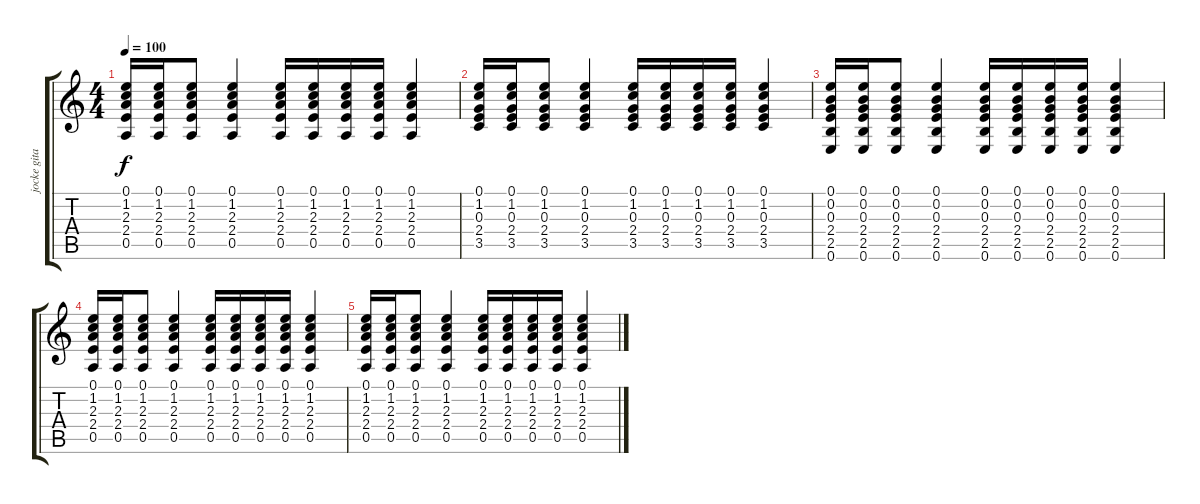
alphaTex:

\track ("jocke gitarr" "jocke gita") {instrument electricguitarjazz}
\staff {score tabs}
\tuning (E4 B3 G3 D3 A2 E2) {hide}
\ts (4 4)
\tempo 100
\clef g2
\ks c
(0.1 1.2 2.3 2.4 0.5).16{dy f} (0.1 1.2 2.3 2.4 0.5).16 (0.1 1.2 2.3 2.4 0.5).8 (0.1 1.2 2.3 2.4 0.5).4 (0.1 1.2 2.3 2.4 0.5).16 (0.1 1.2 2.3 2.4 0.5).16 (0.1 1.2 2.3 2.4 0.5).16 (0.1 1.2 2.3 2.4 0.5).16 (0.1 1.2 2.3 2.4 0.5).4 |
(0.1 1.2 0.3 2.4 3.5).16 (0.1 1.2 0.3 2.4 3.5).16 (0.1 1.2 0.3 2.4 3.5).8 (0.1 1.2 0.3 2.4 3.5).4 (0.1 1.2 0.3 2.4 3.5).16 (0.1 1.2 0.3 2.4 3.5).16 (0.1 1.2 0.3 2.4 3.5).16 (0.1 1.2 0.3 2.4 3.5).16 (0.1 1.2 0.3 2.4 3.5).4 |
(0.1 0.2 0.3 2.4 2.5 0.6).16 (0.1 0.2 0.3 2.4 2.5 0.6).16 (0.1 0.2 0.3 2.4 2.5 0.6).8 (0.1 0.2 0.3 2.4 2.5 0.6).4 (0.1 0.2 0.3 2.4 2.5 0.6).16 (0.1 0.2 0.3 2.4 2.5 0.6).16 (0.1 0.2 0.3 2.4 2.5 0.6).16 (0.1 0.2 0.3 2.4 2.5 0.6).16 (0.1 0.2 0.3 2.4 2.5 0.6).4 |
(0.1 1.2 2.3 2.4 0.5).16 (0.1 1.2 2.3 2.4 0.5).16 (0.1 1.2 2.3 2.4 0.5).8 (0.1 1.2 2.3 2.4 0.5).4 (0.1 1.2 2.3 2.4 0.5).16 (0.1 1.2 2.3 2.4 0.5).16 (0.1 1.2 2.3 2.4 0.5).16 (0.1 1.2 2.3 2.4 0.5).16 (0.1 1.2 2.3 2.4 0.5).4 |
(0.1 1.2 2.3 2.4 0.5).16 (0.1 1.2 2.3 2.4 0.5).16 (0.1 1.2 2.3 2.4 0.5).8 (0.1 1.2 2.3 2.4 0.5).4 (0.1 1.2 2.3 2.4 0.5).16 (0.1 1.2 2.3 2.4 0.5).16 (0.1 1.2 2.3 2.4 0.5).16 (0.1 1.2 2.3 2.4 0.5).16 (0.1 1.2 2.3 2.4 0.5).4
